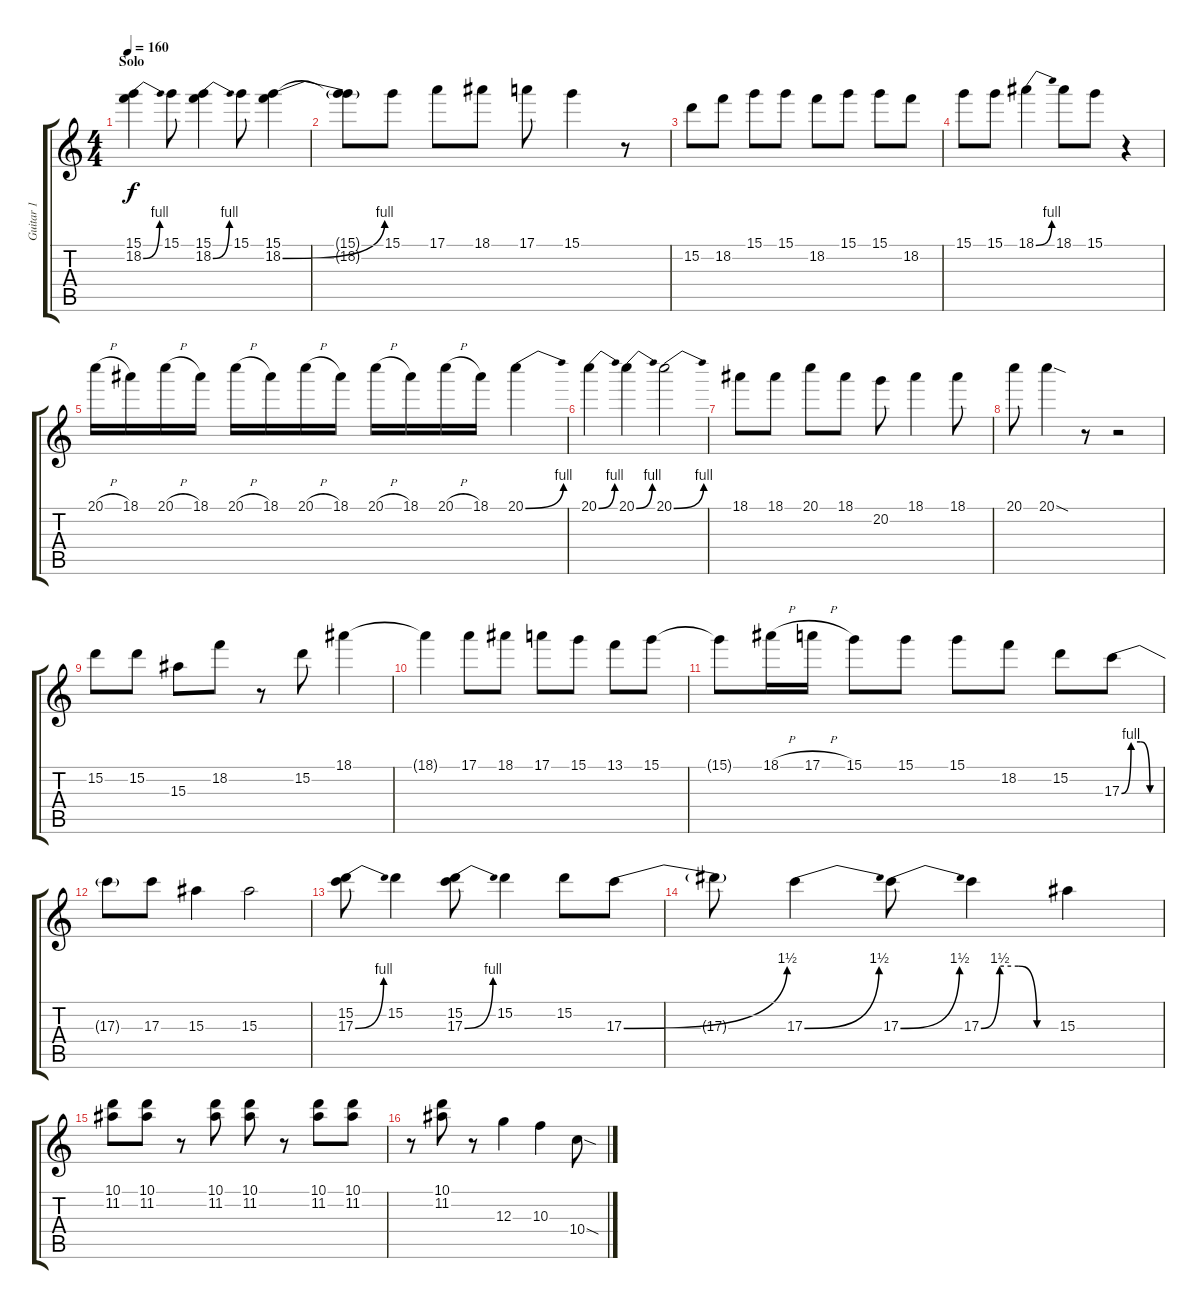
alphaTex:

\track ("Guitar 1" "Guitar 1") {instrument distortionguitar}
\staff {score tabs}
\tuning (E4 B3 G3 D3 A2 E2) {hide}
\ts (4 4)
\section ("" "Solo")
\tempo 160
\clef g2
\ks c
(15.1 18.2{be (bend 0 0 60 4)}).4{dy f} 15.1.8 (15.1 18.2{be (bend 0 0 60 4)}).4 15.1.8 (15.1 18.2{be (bend 0 0 60 4)}).4 |
(15.1{t} 18.2{t}).8 15.1.8 17.1.8 18.1.8 17.1.8 15.1.4 r.8 |
15.2.8 18.2.8 15.1.8 15.1.8 18.2.8 15.1.8 15.1.8 18.2.8 |
15.1.8 15.1.8 18.1{be (bend 0 0 60 4)}.4 18.1.8 15.1.8 r.4 |
20.1{h}.16 18.1.16 20.1{h}.16 18.1.16 20.1{h}.16 18.1.16 20.1{h}.16 18.1.16 20.1{h}.16 18.1.16 20.1{h}.16 18.1.16 20.1{be (bend 0 0 60 4)}.4 |
20.1{be (bend 0 0 60 4)}.4 20.1{be (bend 0 0 60 4)}.4 20.1{be (bend 0 0 60 4)}.2 |
18.1.8 18.1.8 20.1.8 18.1.8 20.2.8 18.1.4 18.1.8 |
20.1.8 20.1{sod}.4 r.8 r.2 |
15.2.8 15.2.8 15.3.8 18.2.8 r.8 15.2.8 18.1.4 |
18.1{t}.4 17.1.8 18.1.8 17.1.8 15.1.8 13.1.8 15.1.8 |
15.1{t}.8 18.1{h}.16 17.1{h}.16 15.1.8 15.1.8 15.1.8 18.2.8 15.2.8 17.3{be (custom 0 0 15 4 30 4 45 0 60 0)}.8 |
17.3{t}.8 17.3.8 15.3.4 15.3.2 |
(15.2 17.3{be (bend 0 0 60 4)}).8 15.2.4 (15.2 17.3{be (bend 0 0 60 4)}).8 15.2.4 15.2.8 17.3{be (bend 0 0 60 6)}.8 |
17.3{t}.8 17.3{be (bend 0 0 60 6)}.4 17.3{be (bend 0 0 60 6)}.8 17.3{be (custom 0 0 15 6 30 6 45 0 60 0)}.4 15.3.4 |
(10.1 11.2).8 (10.1 11.2).8 r.8 (10.1 11.2).8 (10.1 11.2).8 r.8 (10.1 11.2).8 (10.1 11.2).8 |
r.8 (10.1 11.2).8 r.8 12.3.4 10.3.4 10.4{sod}.8
